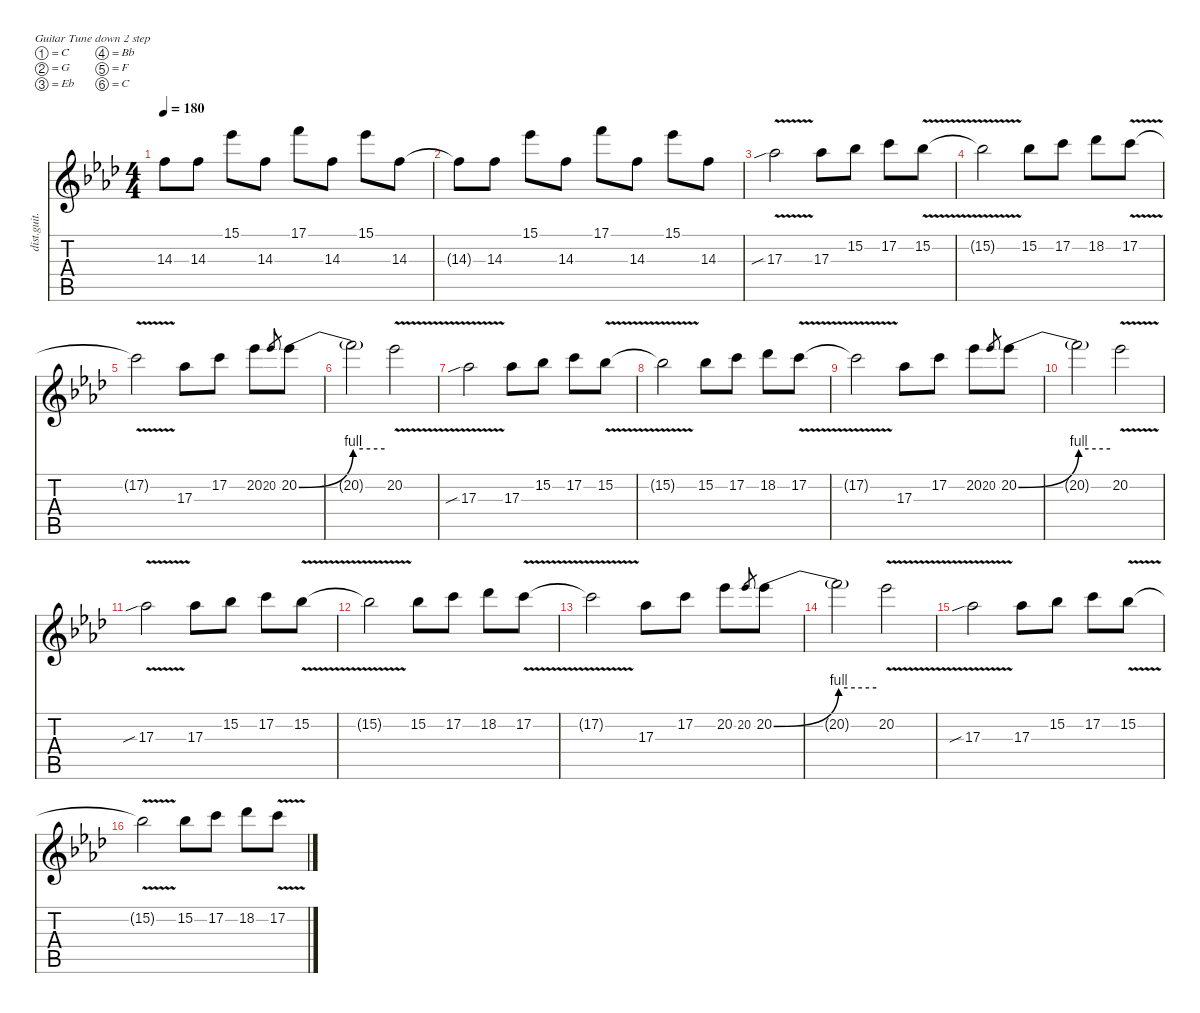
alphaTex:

\defaultSystemsLayout 4
\hideDynamics
\bracketExtendMode nobrackets
\track ("Sam" "dist.guit.") {mute instrument distortionguitar}
\staff {score tabs}
\tuning (C4 G3 Eb3 Bb2 F2 C2)
\ts (4 4)
\tempo 180
\clef g2
\ks fminor
14.3{acc forcenatural}.8{dy f beam Down} 14.3{acc forcenatural}.8{beam Down} 15.1{acc b}.8{beam Down} 14.3{acc forcenatural}.8{beam Down} 17.1{acc forcenatural}.8{beam Down} 14.3{acc forcenatural}.8{beam Down} 15.1{acc b}.8{beam Down} 14.3{acc forcenatural}.8{beam Down} |
14.3{t acc forcenatural}.8{beam Down} 14.3{acc forcenatural}.8{beam Down} 15.1{acc b}.8{beam Down} 14.3{acc forcenatural}.8{beam Down} 17.1{acc forcenatural}.8{beam Down} 14.3{acc forcenatural}.8{beam Down} 15.1{acc b}.8{beam Down} 14.3{acc forcenatural}.8{beam Down} |
17.3{v sib acc b}.2{beam Down} 17.3{acc b}.8{beam Down} 15.2{acc b}.8{beam Down} 17.2{acc forcenatural}.8{beam Down} 15.2{v acc b}.8{beam Down} |
15.2{v t acc b}.2{beam Down} 15.2{acc b}.8{beam Down} 17.2{acc forcenatural}.8{beam Down} 18.2{acc b}.8{beam Down} 17.2{v acc forcenatural}.8{beam Down} |
17.2{v t acc forcenatural}.2{beam Down} 17.3{acc b}.8{beam Down} 17.2{acc forcenatural}.8{beam Down} 20.2{acc b}.8{beam Down} 20.2{acc b}.8{gr dy mf beam Up} 20.2{be (bend 0 0 60 4) acc b}.8{dy f beam Down} |
20.2{be (hold 0 4 60 4) t}.2{beam Down} 20.2{v acc b}.2{beam Down} |
17.3{v sib acc b}.2{beam Down} 17.3{acc b}.8{beam Down} 15.2{acc b}.8{beam Down} 17.2{acc forcenatural}.8{beam Down} 15.2{v acc b}.8{beam Down} |
15.2{v t acc b}.2{beam Down} 15.2{acc b}.8{beam Down} 17.2{acc forcenatural}.8{beam Down} 18.2{acc b}.8{beam Down} 17.2{v acc forcenatural}.8{beam Down} |
17.2{v t acc forcenatural}.2{beam Down} 17.3{acc b}.8{beam Down} 17.2{acc forcenatural}.8{beam Down} 20.2{acc b}.8{beam Down} 20.2{acc b}.8{gr dy mf beam Up} 20.2{be (bend 0 0 60 4) acc b}.8{dy f beam Down} |
20.2{be (hold 0 4 60 4) t}.2{beam Down} 20.2{v acc b}.2{beam Down} |
17.3{v sib acc b}.2{beam Down} 17.3{acc b}.8{beam Down} 15.2{acc b}.8{beam Down} 17.2{acc forcenatural}.8{beam Down} 15.2{v acc b}.8{beam Down} |
15.2{v t acc b}.2{beam Down} 15.2{acc b}.8{beam Down} 17.2{acc forcenatural}.8{beam Down} 18.2{acc b}.8{beam Down} 17.2{v acc forcenatural}.8{beam Down} |
17.2{v t acc forcenatural}.2{beam Down} 17.3{acc b}.8{beam Down} 17.2{acc forcenatural}.8{beam Down} 20.2{acc b}.8{beam Down} 20.2{acc b}.8{gr dy mf beam Up} 20.2{be (bend 0 0 60 4) acc b}.8{dy f beam Down} |
20.2{be (hold 0 4 60 4) t}.2{beam Down} 20.2{v acc b}.2{beam Down} |
17.3{v sib acc b}.2{beam Down} 17.3{acc b}.8{beam Down} 15.2{acc b}.8{beam Down} 17.2{acc forcenatural}.8{beam Down} 15.2{v acc b}.8{beam Down} |
15.2{v t acc b}.2{beam Down} 15.2{acc b}.8{beam Down} 17.2{acc forcenatural}.8{beam Down} 18.2{acc b}.8{beam Down} 17.2{v acc forcenatural}.8{beam Down}
